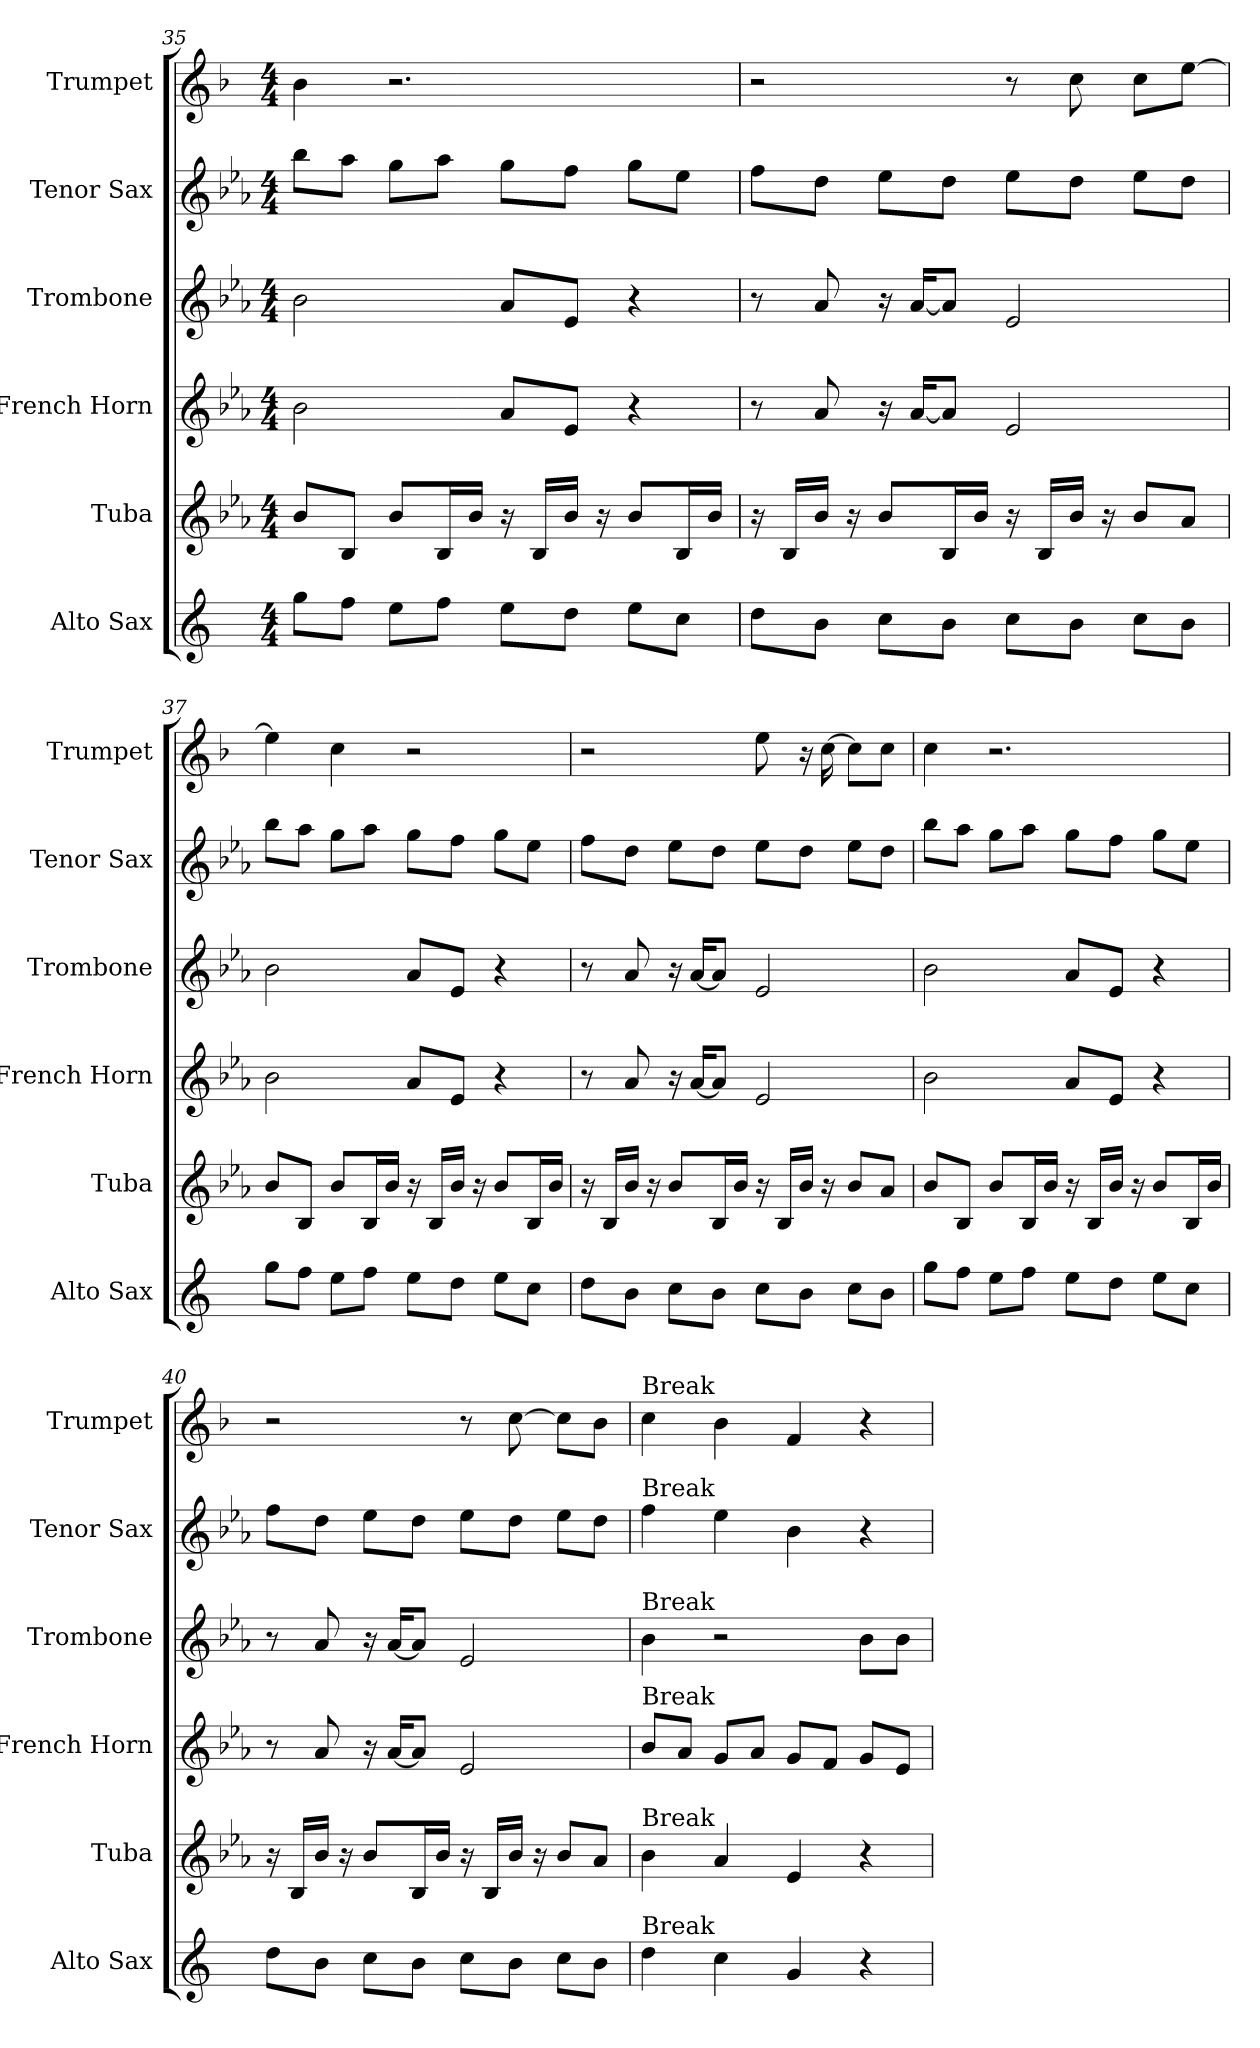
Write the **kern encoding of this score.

**kern	**kern	**kern	**kern	**kern	**kern
*part6	*part5	*part4	*part3	*part2	*part1
*staff6	*staff5	*staff4	*staff3	*staff2	*staff1
*I"Alto Sax	*I"Tuba	*I"French Horn	*I"Trombone	*I"Tenor Sax	*I"Trumpet
*I'Alto Sax	*I'Tuba	*I'French Horn	*I'Trombone	*I'Tenor Sax	*I'Trumpet
*clefG2	*clefG2	*clefG2	*clefG2	*clefG2	*clefG2
*ITrd5c9	*ITrd15c26	*ITrd8c14	*ITrd8c14	*ITrd8c14	*ITrd1c2
*k[b-e-a-]	*k[b-e-a-]	*k[b-e-a-]	*k[b-e-a-]	*k[b-e-a-]	*k[b-e-a-]
*M4/4	*M4/4	*M4/4	*M4/4	*M4/4	*M4/4
=35	=35	=35	=35	=35	=35
8b-L	8BB-L	2B-	2B-	8b-L	4a-
8a-J	8BBB-J	.	.	8a-J	.
8gL	8BB-L	.	.	8gL	2.r
8a-J	16BBB-L	.	.	8a-J	.
.	16BB-JJ	.	.	.	.
8gL	16r	8A-L	8A-L	8gL	.
.	16BBB-LL	.	.	.	.
8fJ	16BB-JJ	8E-J	8E-J	8fJ	.
.	16r	.	.	.	.
8gL	8BB-L	4r	4r	8gL	.
8e-J	16BBB-L	.	.	8e-J	.
.	16BB-JJ	.	.	.	.
=36	=36	=36	=36	=36	=36
8fL	16r	8r	8r	8fL	2r
.	16BBB-LL	.	.	.	.
8dJ	16BB-JJ	8A-	8A-	8dJ	.
.	16r	.	.	.	.
8e-L	8BB-L	16r	16r	8e-L	.
.	.	[16A-KL	[16A-KL	.	.
8dJ	16BBB-L	8A-J]	8A-J]	8dJ	.
.	16BB-JJ	.	.	.	.
8e-L	16r	2E-	2E-	8e-L	8r
.	16BBB-LL	.	.	.	.
8dJ	16BB-JJ	.	.	8dJ	8b-
.	16r	.	.	.	.
8e-L	8BB-L	.	.	8e-L	8b-L
8dJ	8AA-J	.	.	8dJ	[8ddJ
=37	=37	=37	=37	=37	=37
8b-L	8BB-L	2B-	2B-	8b-L	4dd]
8a-J	8BBB-J	.	.	8a-J	.
8gL	8BB-L	.	.	8gL	4b-
8a-J	16BBB-L	.	.	8a-J	.
.	16BB-JJ	.	.	.	.
8gL	16r	8A-L	8A-L	8gL	2r
.	16BBB-LL	.	.	.	.
8fJ	16BB-JJ	8E-J	8E-J	8fJ	.
.	16r	.	.	.	.
8gL	8BB-L	4r	4r	8gL	.
8e-J	16BBB-L	.	.	8e-J	.
.	16BB-JJ	.	.	.	.
=38	=38	=38	=38	=38	=38
8fL	16r	8r	8r	8fL	2r
.	16BBB-LL	.	.	.	.
8dJ	16BB-JJ	8A-	8A-	8dJ	.
.	16r	.	.	.	.
8e-L	8BB-L	16r	16r	8e-L	.
.	.	[16A-KL	[16A-KL	.	.
8dJ	16BBB-L	8A-J]	8A-J]	8dJ	.
.	16BB-JJ	.	.	.	.
8e-L	16r	2E-	2E-	8e-L	8dd
.	16BBB-LL	.	.	.	.
8dJ	16BB-JJ	.	.	8dJ	16r
.	16r	.	.	.	[16b-
8e-L	8BB-L	.	.	8e-L	8b-L]
8dJ	8AA-J	.	.	8dJ	8b-J
=39	=39	=39	=39	=39	=39
8b-L	8BB-L	2B-	2B-	8b-L	4b-
8a-J	8BBB-J	.	.	8a-J	.
8gL	8BB-L	.	.	8gL	2.r
8a-J	16BBB-L	.	.	8a-J	.
.	16BB-JJ	.	.	.	.
8gL	16r	8A-L	8A-L	8gL	.
.	16BBB-LL	.	.	.	.
8fJ	16BB-JJ	8E-J	8E-J	8fJ	.
.	16r	.	.	.	.
8gL	8BB-L	4r	4r	8gL	.
8e-J	16BBB-L	.	.	8e-J	.
.	16BB-JJ	.	.	.	.
=40	=40	=40	=40	=40	=40
8fL	16r	8r	8r	8fL	2r
.	16BBB-LL	.	.	.	.
8dJ	16BB-JJ	8A-	8A-	8dJ	.
.	16r	.	.	.	.
8e-L	8BB-L	16r	16r	8e-L	.
.	.	[16A-KL	[16A-KL	.	.
8dJ	16BBB-L	8A-J]	8A-J]	8dJ	.
.	16BB-JJ	.	.	.	.
8e-L	16r	2E-	2E-	8e-L	8r
.	16BBB-LL	.	.	.	.
8dJ	16BB-JJ	.	.	8dJ	[8b-
.	16r	.	.	.	.
8e-L	8BB-L	.	.	8e-L	8b-L]
8dJ	8AA-J	.	.	8dJ	8a-J
=41	=41	=41	=41	=41	=41
!	!	!	!	!	!LO:TX:a:t=Break
!	!	!	!	!LO:TX:a:t=Break	!
!	!	!	!LO:TX:a:t=Break	!	!
!	!	!LO:TX:a:t=Break	!	!	!
!	!LO:TX:a:t=Break	!	!	!	!
!LO:TX:a:t=Break	!	!	!	!	!
4f	4BB-	8B-L	4B-	4f	4b-
.	.	8A-J	.	.	.
4e-	4AA-	8GL	2r	4e-	4a-
.	.	8A-J	.	.	.
4B-	4EE-	8GL	.	4B-	4e-
.	.	8FJ	.	.	.
4r	4r	8GL	8B-L	4r	4r
.	.	8E-J	8B-J	.	.
=	=	=	=	=	=
*-	*-	*-	*-	*-	*-
